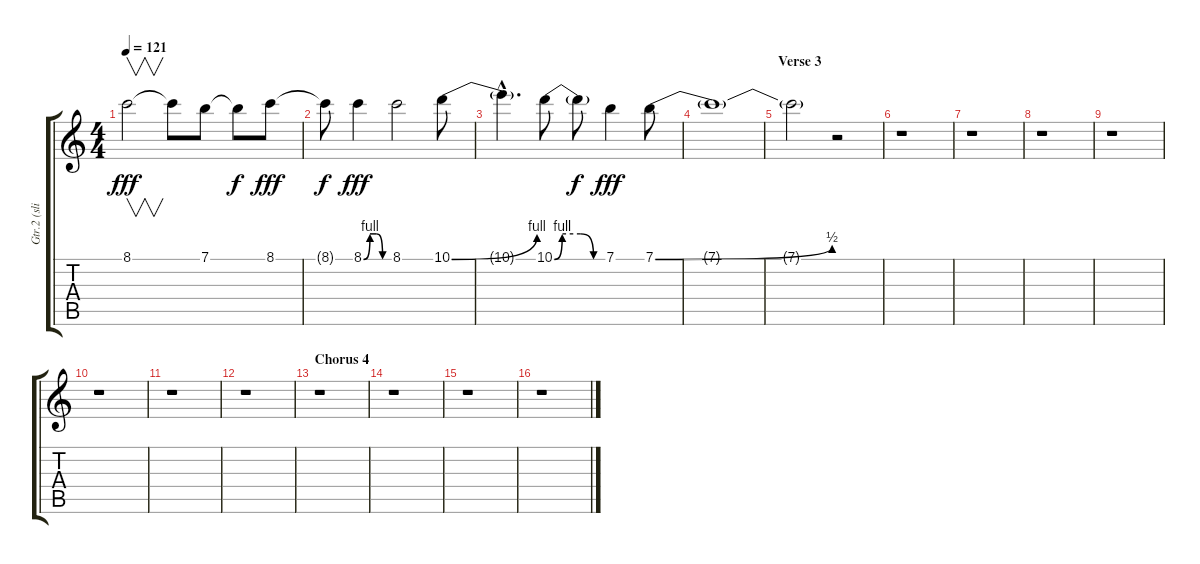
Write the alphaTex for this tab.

\track ("Gtr.2 (slight dist.) - John" "Gtr.2 (sli") {instrument distortionguitar}
\staff {score tabs}
\tuning (E4 B3 G3 D3 A2 E2) {hide}
\ts (4 4)
\tempo 121
\clef g2
\ks c
8.1.2{v dy fff} 8.1{t}.8 7.1.8 7.1{t}.8{dy f} 8.1.8{dy fff} |
8.1{t}.8{dy f} 8.1{be (custom 0 0 15 4 30 4 45 0 60 0)}.4{dy fff} 8.1.2 10.1{be (bend 0 0 60 4)}.8 |
10.1{hac t}.4{d} 10.1{be (custom 0 0 9 4 30 4 45 0 60 0)}.8 10.1{t}.8{dy f} 7.1.4{dy fff} 7.1{be (bend 0 0 60 2)}.8 |
7.1{t}.1 |
\section ("" "Verse 3")
7.1{t}.2 r.2{volume 11} |
r.1 |
r.1 |
r.1 |
r.1 |
r.1 |
r.1 |
r.1 |
\section ("" "Chorus 4")
r.1 |
r.1 |
r.1 |
r.1
